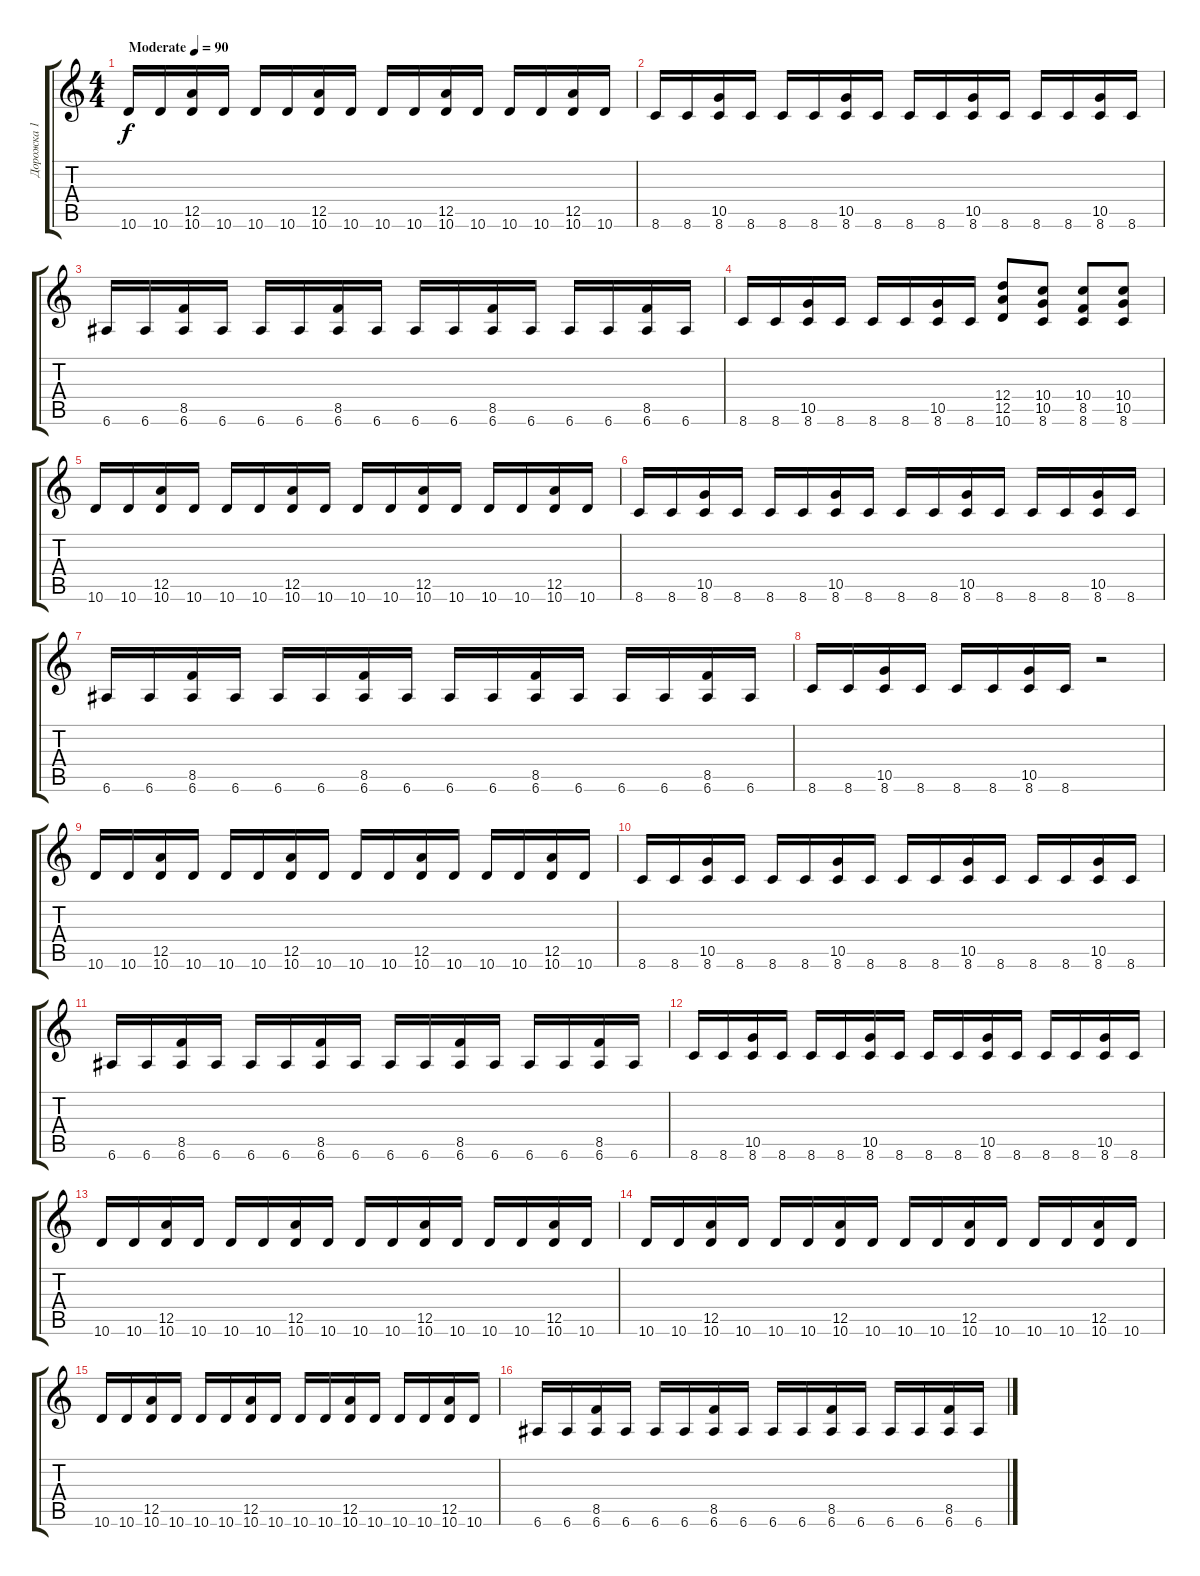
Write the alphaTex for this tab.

\track ("Дорожка 1" "Дорожка 1") {instrument distortionguitar}
\staff {score tabs}
\tuning (E4 B3 G3 D3 A2 E2) {hide}
\ts (4 4)
\tempo (90 "Moderate")
\clef g2
\ks c
10.6.16{dy f volume 16 instrument distortionguitar} 10.6.16 (12.5 10.6).16 10.6.16 10.6.16 10.6.16 (12.5 10.6).16 10.6.16 10.6.16 10.6.16 (12.5 10.6).16 10.6.16 10.6.16 10.6.16 (12.5 10.6).16 10.6.16 |
8.6.16 8.6.16 (10.5 8.6).16 8.6.16 8.6.16 8.6.16 (10.5 8.6).16 8.6.16 8.6.16 8.6.16 (10.5 8.6).16 8.6.16 8.6.16 8.6.16 (10.5 8.6).16 8.6.16 |
6.6.16 6.6.16 (8.5 6.6).16 6.6.16 6.6.16 6.6.16 (8.5 6.6).16 6.6.16 6.6.16 6.6.16 (8.5 6.6).16 6.6.16 6.6.16 6.6.16 (8.5 6.6).16 6.6.16 |
8.6.16 8.6.16 (10.5 8.6).16 8.6.16 8.6.16 8.6.16 (10.5 8.6).16 8.6.16 (12.4 12.5 10.6).8 (10.4 10.5 8.6).8 (10.4 8.5 8.6).8 (10.4 10.5 8.6).8 |
10.6.16 10.6.16 (12.5 10.6).16 10.6.16 10.6.16 10.6.16 (12.5 10.6).16 10.6.16 10.6.16 10.6.16 (12.5 10.6).16 10.6.16 10.6.16 10.6.16 (12.5 10.6).16 10.6.16 |
8.6.16 8.6.16 (10.5 8.6).16 8.6.16 8.6.16 8.6.16 (10.5 8.6).16 8.6.16 8.6.16 8.6.16 (10.5 8.6).16 8.6.16 8.6.16 8.6.16 (10.5 8.6).16 8.6.16 |
6.6.16 6.6.16 (8.5 6.6).16 6.6.16 6.6.16 6.6.16 (8.5 6.6).16 6.6.16 6.6.16 6.6.16 (8.5 6.6).16 6.6.16 6.6.16 6.6.16 (8.5 6.6).16 6.6.16 |
8.6.16 8.6.16 (10.5 8.6).16 8.6.16 8.6.16 8.6.16 (10.5 8.6).16 8.6.16 r.2 |
10.6.16 10.6.16 (12.5 10.6).16 10.6.16 10.6.16 10.6.16 (12.5 10.6).16 10.6.16 10.6.16 10.6.16 (12.5 10.6).16 10.6.16 10.6.16 10.6.16 (12.5 10.6).16 10.6.16 |
8.6.16 8.6.16 (10.5 8.6).16 8.6.16 8.6.16 8.6.16 (10.5 8.6).16 8.6.16 8.6.16 8.6.16 (10.5 8.6).16 8.6.16 8.6.16 8.6.16 (10.5 8.6).16 8.6.16 |
6.6.16 6.6.16 (8.5 6.6).16 6.6.16 6.6.16 6.6.16 (8.5 6.6).16 6.6.16 6.6.16 6.6.16 (8.5 6.6).16 6.6.16 6.6.16 6.6.16 (8.5 6.6).16 6.6.16 |
8.6.16 8.6.16 (10.5 8.6).16 8.6.16 8.6.16 8.6.16 (10.5 8.6).16 8.6.16 8.6.16 8.6.16 (10.5 8.6).16 8.6.16 8.6.16 8.6.16 (10.5 8.6).16 8.6.16 |
10.6.16 10.6.16 (12.5 10.6).16 10.6.16 10.6.16 10.6.16 (12.5 10.6).16 10.6.16 10.6.16 10.6.16 (12.5 10.6).16 10.6.16 10.6.16 10.6.16 (12.5 10.6).16 10.6.16 |
10.6.16 10.6.16 (12.5 10.6).16 10.6.16 10.6.16 10.6.16 (12.5 10.6).16 10.6.16 10.6.16 10.6.16 (12.5 10.6).16 10.6.16 10.6.16 10.6.16 (12.5 10.6).16 10.6.16 |
10.6.16 10.6.16 (12.5 10.6).16 10.6.16 10.6.16 10.6.16 (12.5 10.6).16 10.6.16 10.6.16 10.6.16 (12.5 10.6).16 10.6.16 10.6.16 10.6.16 (12.5 10.6).16 10.6.16 |
6.6.16 6.6.16 (8.5 6.6).16 6.6.16 6.6.16 6.6.16 (8.5 6.6).16 6.6.16 6.6.16 6.6.16 (8.5 6.6).16 6.6.16 6.6.16 6.6.16 (8.5 6.6).16 6.6.16
